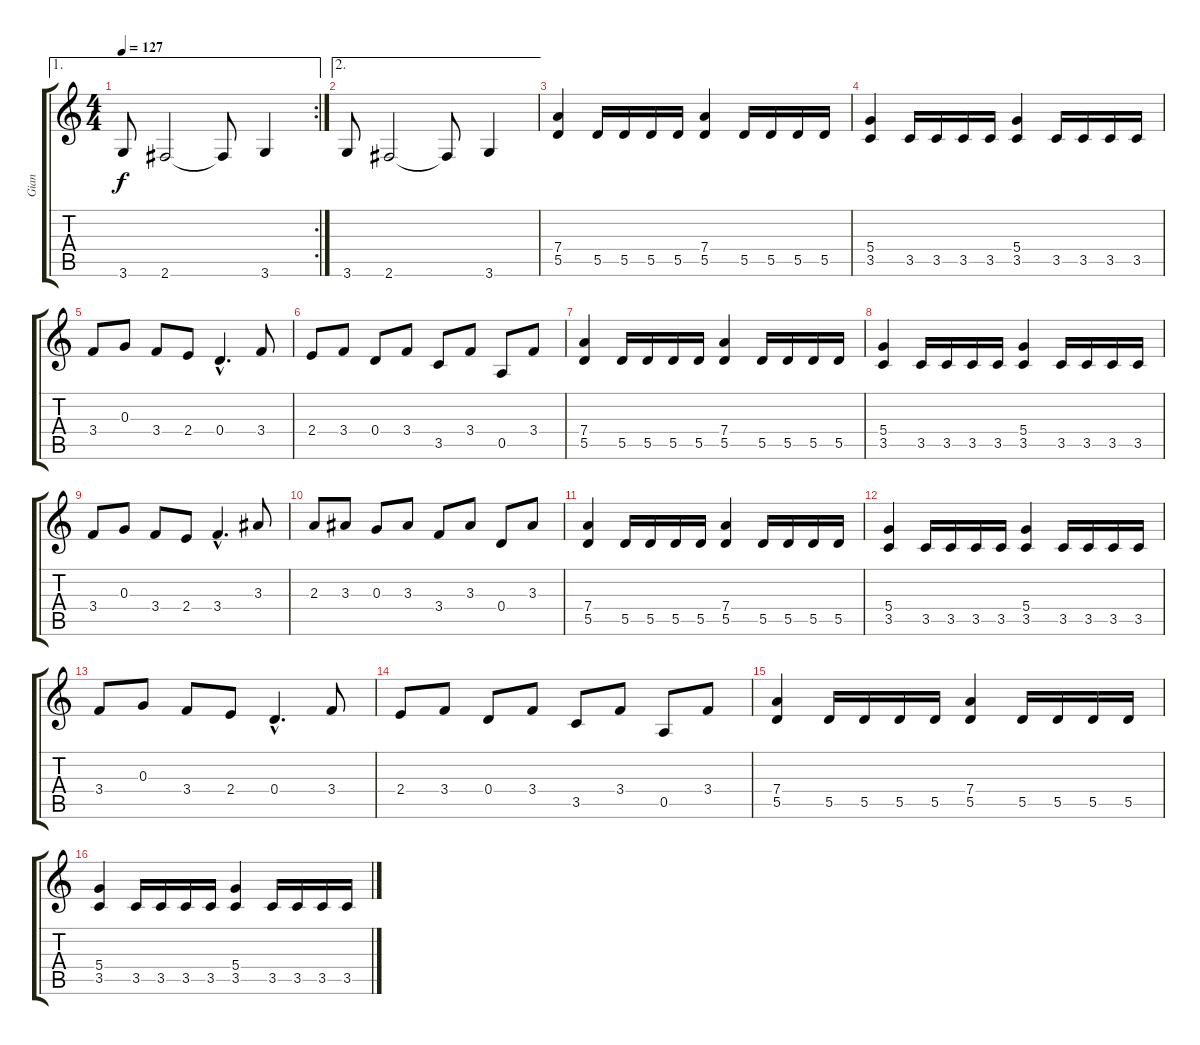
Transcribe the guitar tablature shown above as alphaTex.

\track ("Gian" "Gian") {instrument distortionguitar}
\staff {score tabs}
\tuning (E4 B3 G3 D3 A2 E2) {hide}
\ae 1
\rc 2
\ts (4 4)
\tempo 127
\clef g2
\ks c
3.6.8{dy f} 2.6.2 2.6{t}.8 3.6.4 |
\ae 2
3.6.8 2.6.2 2.6{t}.8 3.6.4 |
(7.4 5.5).4 5.5.16 5.5.16 5.5.16 5.5.16 (7.4 5.5).4 5.5.16 5.5.16 5.5.16 5.5.16 |
(5.4 3.5).4 3.5.16 3.5.16 3.5.16 3.5.16 (5.4 3.5).4 3.5.16 3.5.16 3.5.16 3.5.16 |
3.4.8 0.3.8 3.4.8 2.4.8 0.4{hac}.4{d} 3.4.8 |
2.4.8 3.4.8 0.4.8 3.4.8 3.5.8 3.4.8 0.5.8 3.4.8 |
(7.4 5.5).4 5.5.16 5.5.16 5.5.16 5.5.16 (7.4 5.5).4 5.5.16 5.5.16 5.5.16 5.5.16 |
(5.4 3.5).4 3.5.16 3.5.16 3.5.16 3.5.16 (5.4 3.5).4 3.5.16 3.5.16 3.5.16 3.5.16 |
3.4.8 0.3.8 3.4.8 2.4.8 3.4{hac}.4{d} 3.3.8 |
2.3.8 3.3.8 0.3.8 3.3.8 3.4.8 3.3.8 0.4.8 3.3.8 |
(7.4 5.5).4 5.5.16 5.5.16 5.5.16 5.5.16 (7.4 5.5).4 5.5.16 5.5.16 5.5.16 5.5.16 |
(5.4 3.5).4 3.5.16 3.5.16 3.5.16 3.5.16 (5.4 3.5).4 3.5.16 3.5.16 3.5.16 3.5.16 |
3.4.8 0.3.8 3.4.8 2.4.8 0.4{hac}.4{d} 3.4.8 |
2.4.8 3.4.8 0.4.8 3.4.8 3.5.8 3.4.8 0.5.8 3.4.8 |
(7.4 5.5).4 5.5.16 5.5.16 5.5.16 5.5.16 (7.4 5.5).4 5.5.16 5.5.16 5.5.16 5.5.16 |
(5.4 3.5).4 3.5.16 3.5.16 3.5.16 3.5.16 (5.4 3.5).4 3.5.16 3.5.16 3.5.16 3.5.16
